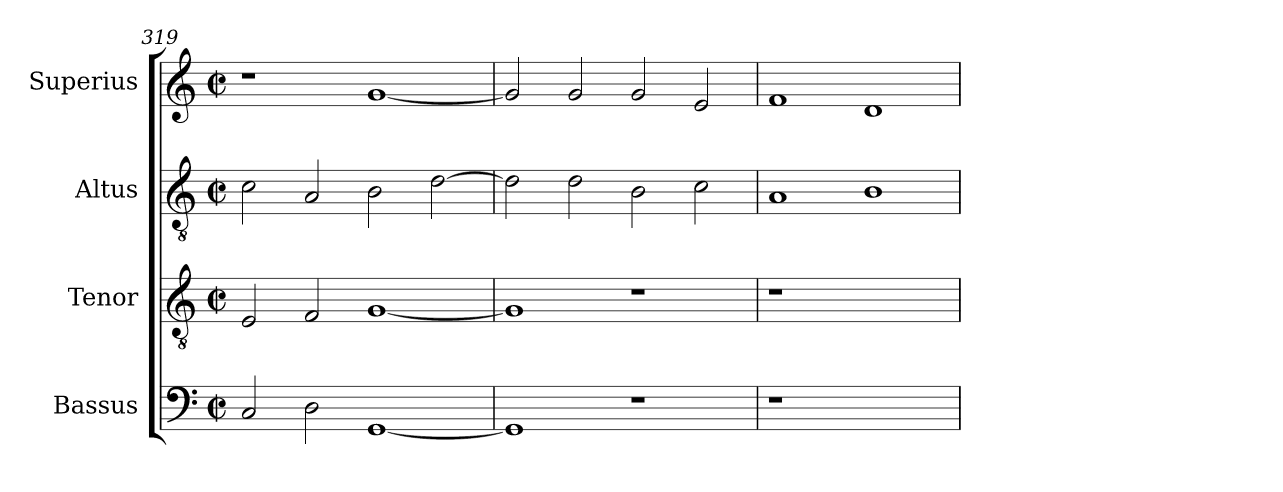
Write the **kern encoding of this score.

**kern	**kern	**kern	**kern
*part4	*part3	*part2	*part1
*staff4	*staff3	*staff2	*staff1
*I"Bassus	*I"Tenor	*I"Altus	*I"Superius
*I'B.	*I'T.	*I'A.	*I'S.
!!LO:LB:g=z
*clefF4	*clefGv2	*clefGv2	*clefG2
*	*ITrd7c12	*ITrd7c12	*
*k[]	*k[]	*k[]	*k[]
*C:	*C:	*C:	*C:
*M2/2	*M2/2	*M2/2	*M2/2
*met(c|)	*met(c|)	*met(c|)	*met(c|)
=319	=319	=319	=319
2Ci/	2EEi/	2Ci\	1r
2Di\	2FFi/	2AAi/	.
[<1GGi	[<1GGi	2BBi\	[<1gi
.	.	[>2Di\	.
=320	=320	=320	=320
1GGi]	1GGi]	2Di\]	2gi/]
.	.	2Di\	2gi/
1r	1r	2BBi\	2gi/
.	.	2Ci\	2ei/
=321	=321	=321	=321
!LO:N:vis=1	!LO:N:vis=1	!	!
1r	1r	1AAi	1fi
1ryy	1ryy	1BBi	1di
=	=	=	=
*-	*-	*-	*-
